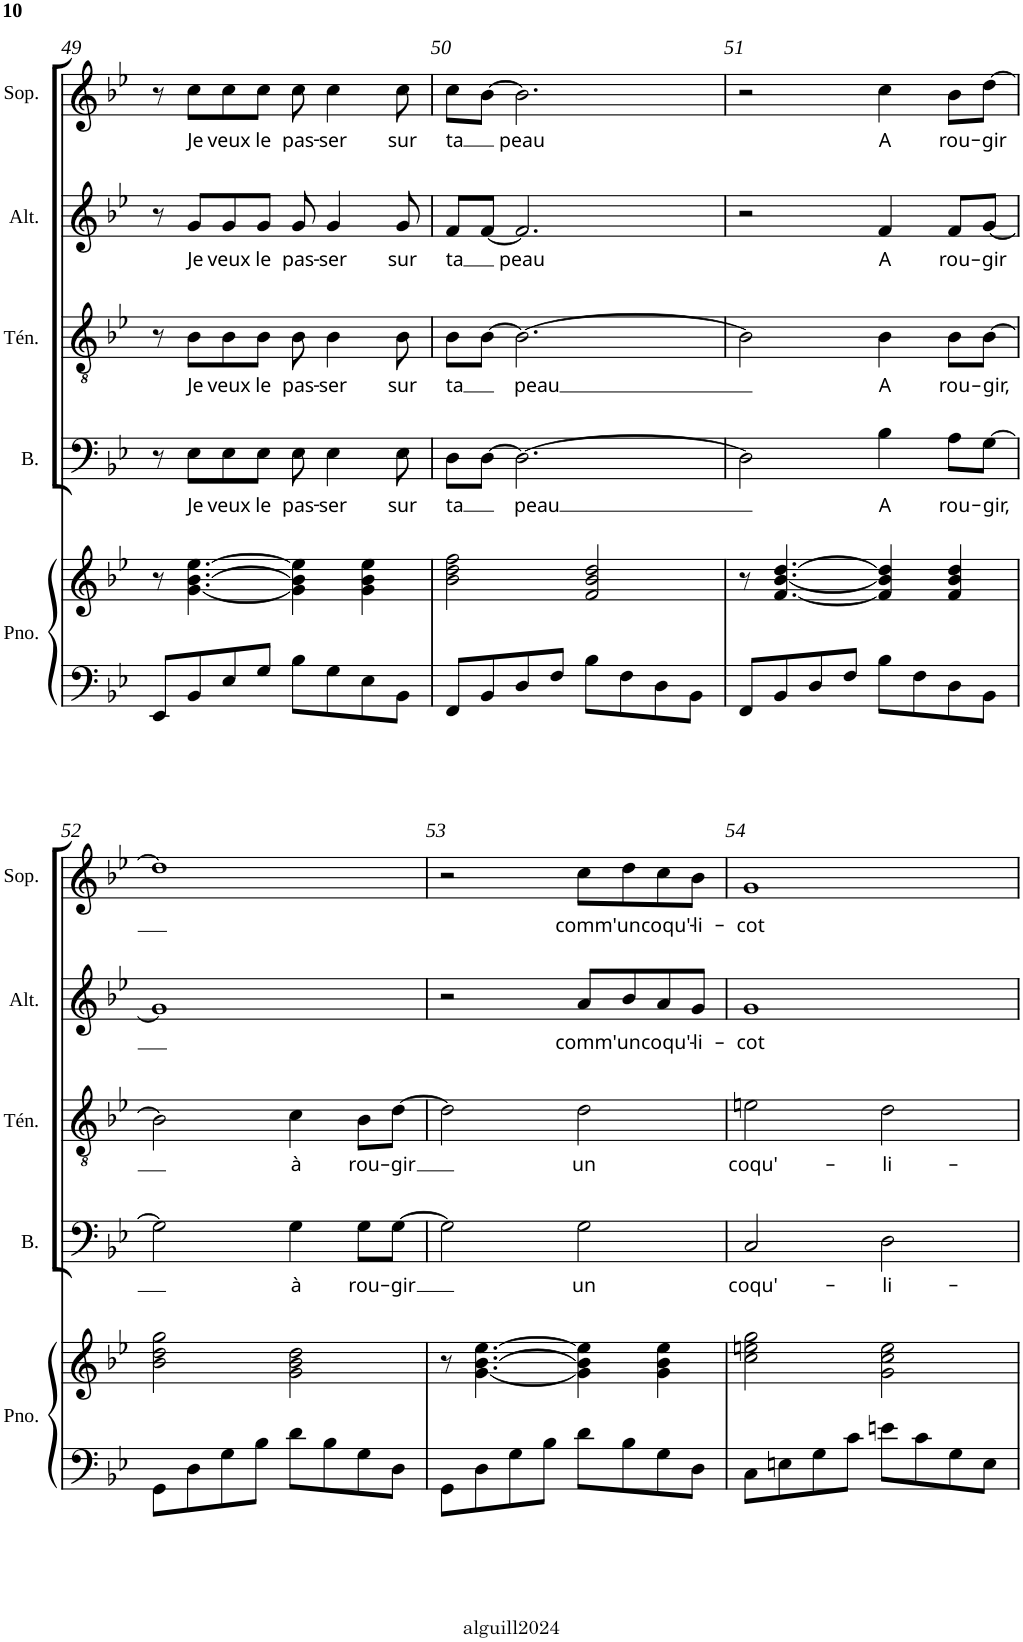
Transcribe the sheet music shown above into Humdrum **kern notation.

**kern	**kern	**kern	**text	**kern	**text	**kern	**text	**kern	**text
*part5	*part5	*part4	*part4	*part3	*part3	*part2	*part2	*part1	*part1
*staff6	*staff5	*staff4	*staff4	*staff3	*staff3	*staff2	*staff2	*staff1	*staff1
*I"Piano	*	*I"Basse	*	*I"Ténor	*	*I"Alto	*	*I"Soprano	*
*I'Pno.	*	*I'B.	*	*I'Tén.	*	*I'Alt.	*	*I'Sop.	*
!!LO:PB:g=z
*clefF4	*clefG2	*clefF4	*	*clefGv2	*	*clefG2	*	*clefG2	*
*k[b-e-]	*k[b-e-]	*k[b-e-]	*	*k[b-e-]	*	*k[b-e-]	*	*k[b-e-]	*
*g:	*g:	*g:	*	*g:	*	*g:	*	*g:	*
*M4/4	*M4/4	*M4/4	*	*M4/4	*	*M4/4	*	*M4/4	*
*met(c)	*met(c)	*met(c)	*	*met(c)	*	*met(c)	*	*met(c)	*
=49	=49	=49	=49	=49	=49	=49	=49	=49	=49
8EE-/L	8r	8r	.	8r	.	8r	.	8r	.
!	!	!	!LO:LY:b	!	!LO:LY:b	!	!LO:LY:b	!	!LO:LY:b
8BB-/	[4.g\ [4.b-\ [4.ee-\	8E-\L	Je	8B-\L	Je	8g/L	Je	8cc\L	Je
!	!	!	!LO:LY:b	!	!LO:LY:b	!	!LO:LY:b	!	!LO:LY:b
8E-/	.	8E-\	veux	8B-\	veux	8g/	veux	8cc\	veux
!	!	!	!LO:LY:b	!	!LO:LY:b	!	!LO:LY:b	!	!LO:LY:b
8G/J	.	8E-\J	le	8B-\J	le	8g/J	le	8cc\J	le
!	!	!	!LO:LY:b	!	!LO:LY:b	!	!LO:LY:b	!	!LO:LY:b
8B-\L	4g\] 4b-\] 4ee-\]	8E-\	pas-	8B-\	pas-	8g/	pas-	8cc\	pas-
!	!	!	!LO:LY:b	!	!LO:LY:b	!	!LO:LY:b	!	!LO:LY:b
8G\	.	4E-\	-ser	4B-\	-ser	4g/	-ser	4cc\	-ser
8E-\	4g\ 4b-\ 4ee-\	.	.	.	.	.	.	.	.
!	!	!	!LO:LY:b	!	!LO:LY:b	!	!LO:LY:b	!	!LO:LY:b
8BB-\J	.	8E-\	sur	8B-\	sur	8g/	sur	8cc\	sur
=50	=50	=50	=50	=50	=50	=50	=50	=50	=50
!	!	!	!LO:LY:b	!	!LO:LY:b	!	!LO:LY:b	!	!LO:LY:b
8FF/L	2b-\ 2dd\ 2ff\	8D\L	ta	8B-\L	ta	8f/L	ta	8cc\L	ta
8BB-/	.	[8D\J	.	[8B-\J	.	[8f/J	.	[8b-\J	.
!	!	!	!LO:LY:b	!	!LO:LY:b	!	!LO:LY:b	!	!LO:LY:b
8D/	.	2.D\_	peau	2.B-\_	peau	2.f/]	peau	2.b-\]	peau
8F/J	.	.	.	.	.	.	.	.	.
8B-\L	2f/ 2b-/ 2dd/	.	.	.	.	.	.	.	.
8F\	.	.	.	.	.	.	.	.	.
8D\	.	.	.	.	.	.	.	.	.
8BB-\J	.	.	.	.	.	.	.	.	.
=51	=51	=51	=51	=51	=51	=51	=51	=51	=51
8FF/L	8r	2D\]	.	2B-\]	.	2r	.	2r	.
8BB-/	[4.f/ [4.b-/ [4.dd/	.	.	.	.	.	.	.	.
8D/	.	.	.	.	.	.	.	.	.
8F/J	.	.	.	.	.	.	.	.	.
!	!	!	!LO:LY:b	!	!LO:LY:b	!	!LO:LY:b	!	!LO:LY:b
8B-\L	4f/] 4b-/] 4dd/]	4B-\	A	4B-\	A	4f/	A	4cc\	A
8F\	.	.	.	.	.	.	.	.	.
!	!	!	!LO:LY:b	!	!LO:LY:b	!	!LO:LY:b	!	!LO:LY:b
8D\	4f/ 4b-/ 4dd/	8A\L	rou-	8B-\L	rou-	8f/L	rou-	8b-\L	rou-
!	!	!	!LO:LY:b	!	!LO:LY:b	!	!LO:LY:b	!	!LO:LY:b
8BB-\J	.	[8G\J	-gir,	[8B-\J	-gir,	[8g/J	-gir	[8dd\J	-gir
!!LO:LB:g=z
=52	=52	=52	=52	=52	=52	=52	=52	=52	=52
8GG\L	2b-\ 2dd\ 2gg\	2G\]	.	2B-\]	.	1g]	.	1dd]	.
8D\	.	.	.	.	.	.	.	.	.
8G\	.	.	.	.	.	.	.	.	.
8B-\J	.	.	.	.	.	.	.	.	.
!	!	!	!LO:LY:b	!	!LO:LY:b	!	!	!	!
8d\L	2g\ 2b-\ 2dd\	4G\	à	4c\	à	.	.	.	.
8B-\	.	.	.	.	.	.	.	.	.
!	!	!	!LO:LY:b	!	!LO:LY:b	!	!	!	!
8G\	.	8G\L	rou-	8B-\L	rou-	.	.	.	.
!	!	!	!LO:LY:b	!	!LO:LY:b	!	!	!	!
8D\J	.	[8G\J	-gir	[8d\J	-gir	.	.	.	.
=53	=53	=53	=53	=53	=53	=53	=53	=53	=53
8GG\L	8r	2G\]	.	2d\]	.	2r	.	2r	.
8D\	[4.g\ [4.b-\ [4.ee-\	.	.	.	.	.	.	.	.
8G\	.	.	.	.	.	.	.	.	.
8B-\J	.	.	.	.	.	.	.	.	.
!	!	!	!LO:LY:b	!	!LO:LY:b	!	!LO:LY:b	!	!LO:LY:b
8d\L	4g\] 4b-\] 4ee-\]	2G\	un	2d\	un	8a/L	comm'	8cc\L	comm'
!	!	!	!	!	!	!	!LO:LY:b	!	!LO:LY:b
8B-\	.	.	.	.	.	8b-/	un	8dd\	un
!	!	!	!	!	!	!	!LO:LY:b	!	!LO:LY:b
8G\	4g\ 4b-\ 4ee-\	.	.	.	.	8a/	coqu'-	8cc\	coqu'-
!	!	!	!	!	!	!	!LO:LY:b	!	!LO:LY:b
8D\J	.	.	.	.	.	8g/J	-li-	8b-\J	-li-
=54	=54	=54	=54	=54	=54	=54	=54	=54	=54
!	!	!	!LO:LY:b	!	!LO:LY:b	!	!LO:LY:b	!	!LO:LY:b
8C\L	2cc\ 2een\ 2gg\	2C/	coqu'-	2en\	coqu'-	1g	-cot	1g	-cot
8En\	.	.	.	.	.	.	.	.	.
8G\	.	.	.	.	.	.	.	.	.
8c\J	.	.	.	.	.	.	.	.	.
!	!	!	!LO:LY:b	!	!LO:LY:b	!	!	!	!
8en\L	2g\ 2cc\ 2ee\	2D\	-li-	2d\	-li-	.	.	.	.
8c\	.	.	.	.	.	.	.	.	.
8G\	.	.	.	.	.	.	.	.	.
8E\J	.	.	.	.	.	.	.	.	.
=	=	=	=	=	=	=	=	=	=
*-	*-	*-	*-	*-	*-	*-	*-	*-	*-
